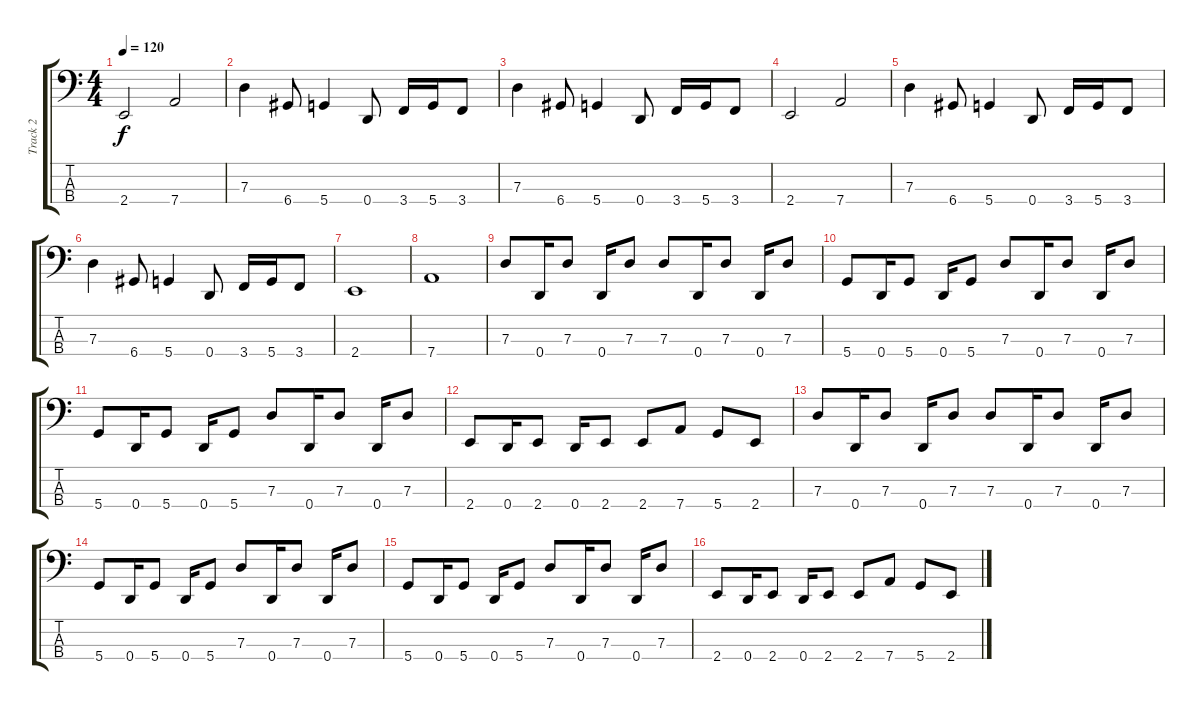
\track ("Track 2" "Track 2") {instrument electricbassfinger}
\staff {score tabs}
\tuning (F2 C2 G1 D1) {hide}
\ts (4 4)
\tempo 120
\clef f4
\ks c
2.4.2{dy f} 7.4.2 |
7.3.4 6.4.8 5.4.4 0.4.8 3.4.16 5.4.16 3.4.8 |
7.3.4 6.4.8 5.4.4 0.4.8 3.4.16 5.4.16 3.4.8 |
2.4.2 7.4.2 |
7.3.4 6.4.8 5.4.4 0.4.8 3.4.16 5.4.16 3.4.8 |
7.3.4 6.4.8 5.4.4 0.4.8 3.4.16 5.4.16 3.4.8 |
2.4.1 |
7.4.1 |
7.3.8 0.4.16 7.3.8 0.4.16 7.3.8 7.3.8 0.4.16 7.3.8 0.4.16 7.3.8 |
5.4.8 0.4.16 5.4.8 0.4.16 5.4.8 7.3.8 0.4.16 7.3.8 0.4.16 7.3.8 |
5.4.8 0.4.16 5.4.8 0.4.16 5.4.8 7.3.8 0.4.16 7.3.8 0.4.16 7.3.8 |
2.4.8 0.4.16 2.4.8 0.4.16 2.4.8 2.4.8 7.4.8 5.4.8 2.4.8 |
7.3.8 0.4.16 7.3.8 0.4.16 7.3.8 7.3.8 0.4.16 7.3.8 0.4.16 7.3.8 |
5.4.8 0.4.16 5.4.8 0.4.16 5.4.8 7.3.8 0.4.16 7.3.8 0.4.16 7.3.8 |
5.4.8 0.4.16 5.4.8 0.4.16 5.4.8 7.3.8 0.4.16 7.3.8 0.4.16 7.3.8 |
2.4.8 0.4.16 2.4.8 0.4.16 2.4.8 2.4.8 7.4.8 5.4.8 2.4.8
